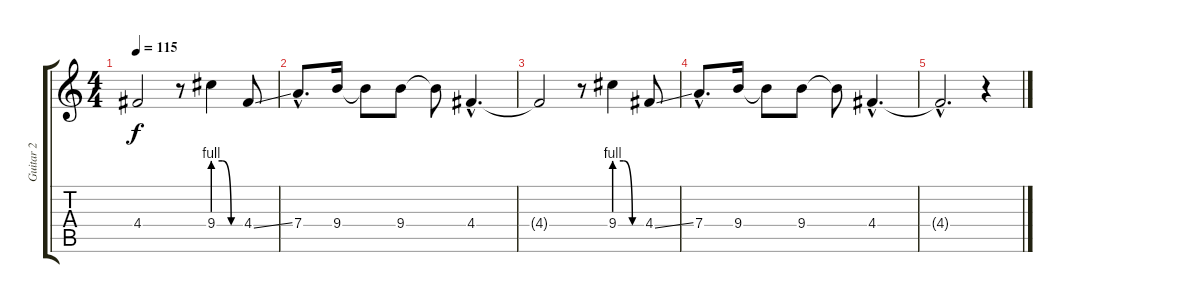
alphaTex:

\track ("Guitar 2" "Guitar 2") {instrument distortionguitar}
\staff {score tabs}
\tuning (E4 B3 G3 D3 A2 E2) {hide}
\ts (4 4)
\tempo 115
\clef g2
\ks c
4.4{t}.2{dy f} r.8 9.4{be (custom 0 4 20 4 40 0 60 0)}.4 4.4{ss}.8 |
7.4{hac}.8{d} 9.4.16 9.4{t}.8 9.4.8 9.4{t}.8 4.4{hac}.4{d} |
4.4{t}.2 r.8 9.4{be (custom 0 4 20 4 40 0 60 0)}.4 4.4{ss}.8 |
7.4{hac}.8{d} 9.4.16 9.4{t}.8 9.4.8 9.4{t}.8 4.4{hac}.4{d} |
4.4{hac t}.2{d} r.4
